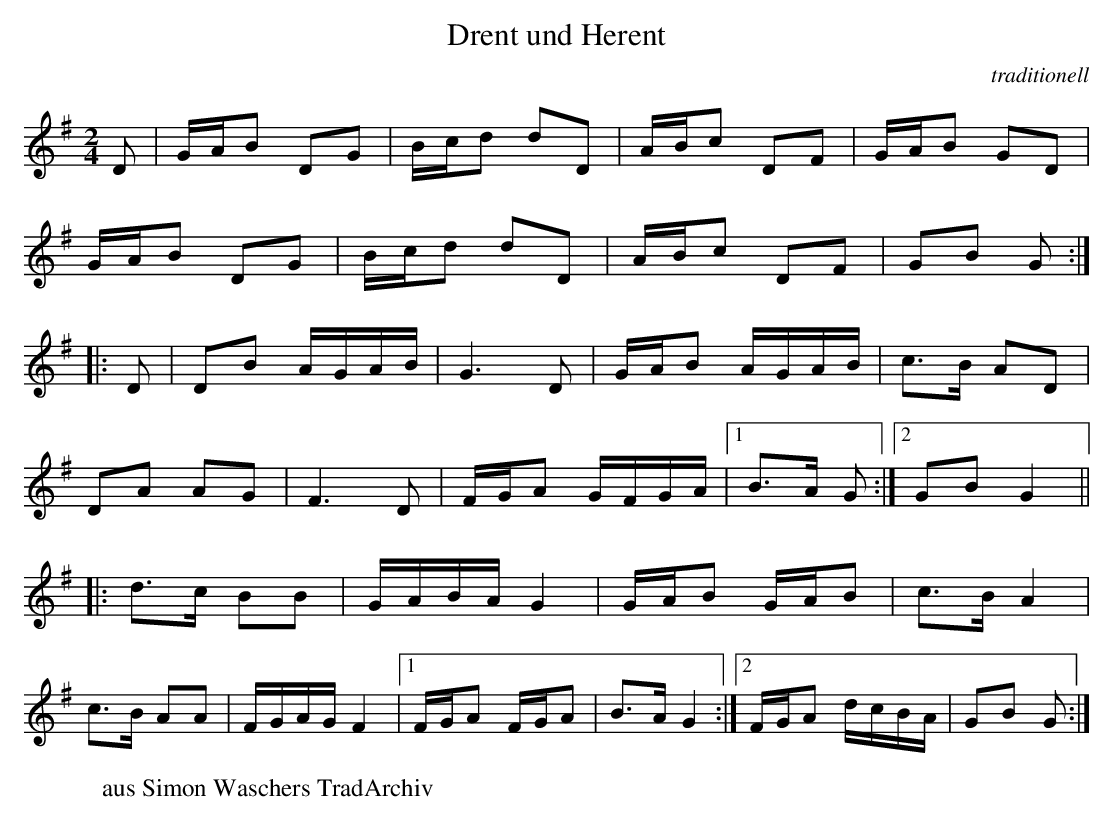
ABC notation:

X:1
T:Drent und Herent
C:traditionell
M:2/4
L:1/8
K:G
D |\
G/A/B DG | B/c/d dD | A/B/c DF | G/A/B GD |
G/A/B DG | B/c/d dD | A/B/c DF | GB G :|
|: D |\
DB A/G/A/B/ | G3D | G/A/B A/G/A/B/ | c>B AD |
DA AG | F3D | F/G/A G/F/G/A/ |1 B>A G :|\
                             [2 GB G2 ||
|:\
d>c BB | G/A/B/A/ G2 | G/A/B G/A/B | c>B A2 |
c>B AA | F/G/A/G/ F2 |1 F/G/A F/G/A | B>A G2 :|\
                     [2 F/G/A d/c/B/A/ | GB G :|
W:aus Simon Waschers TradArchiv

</pre>
</body>
</html>
v
